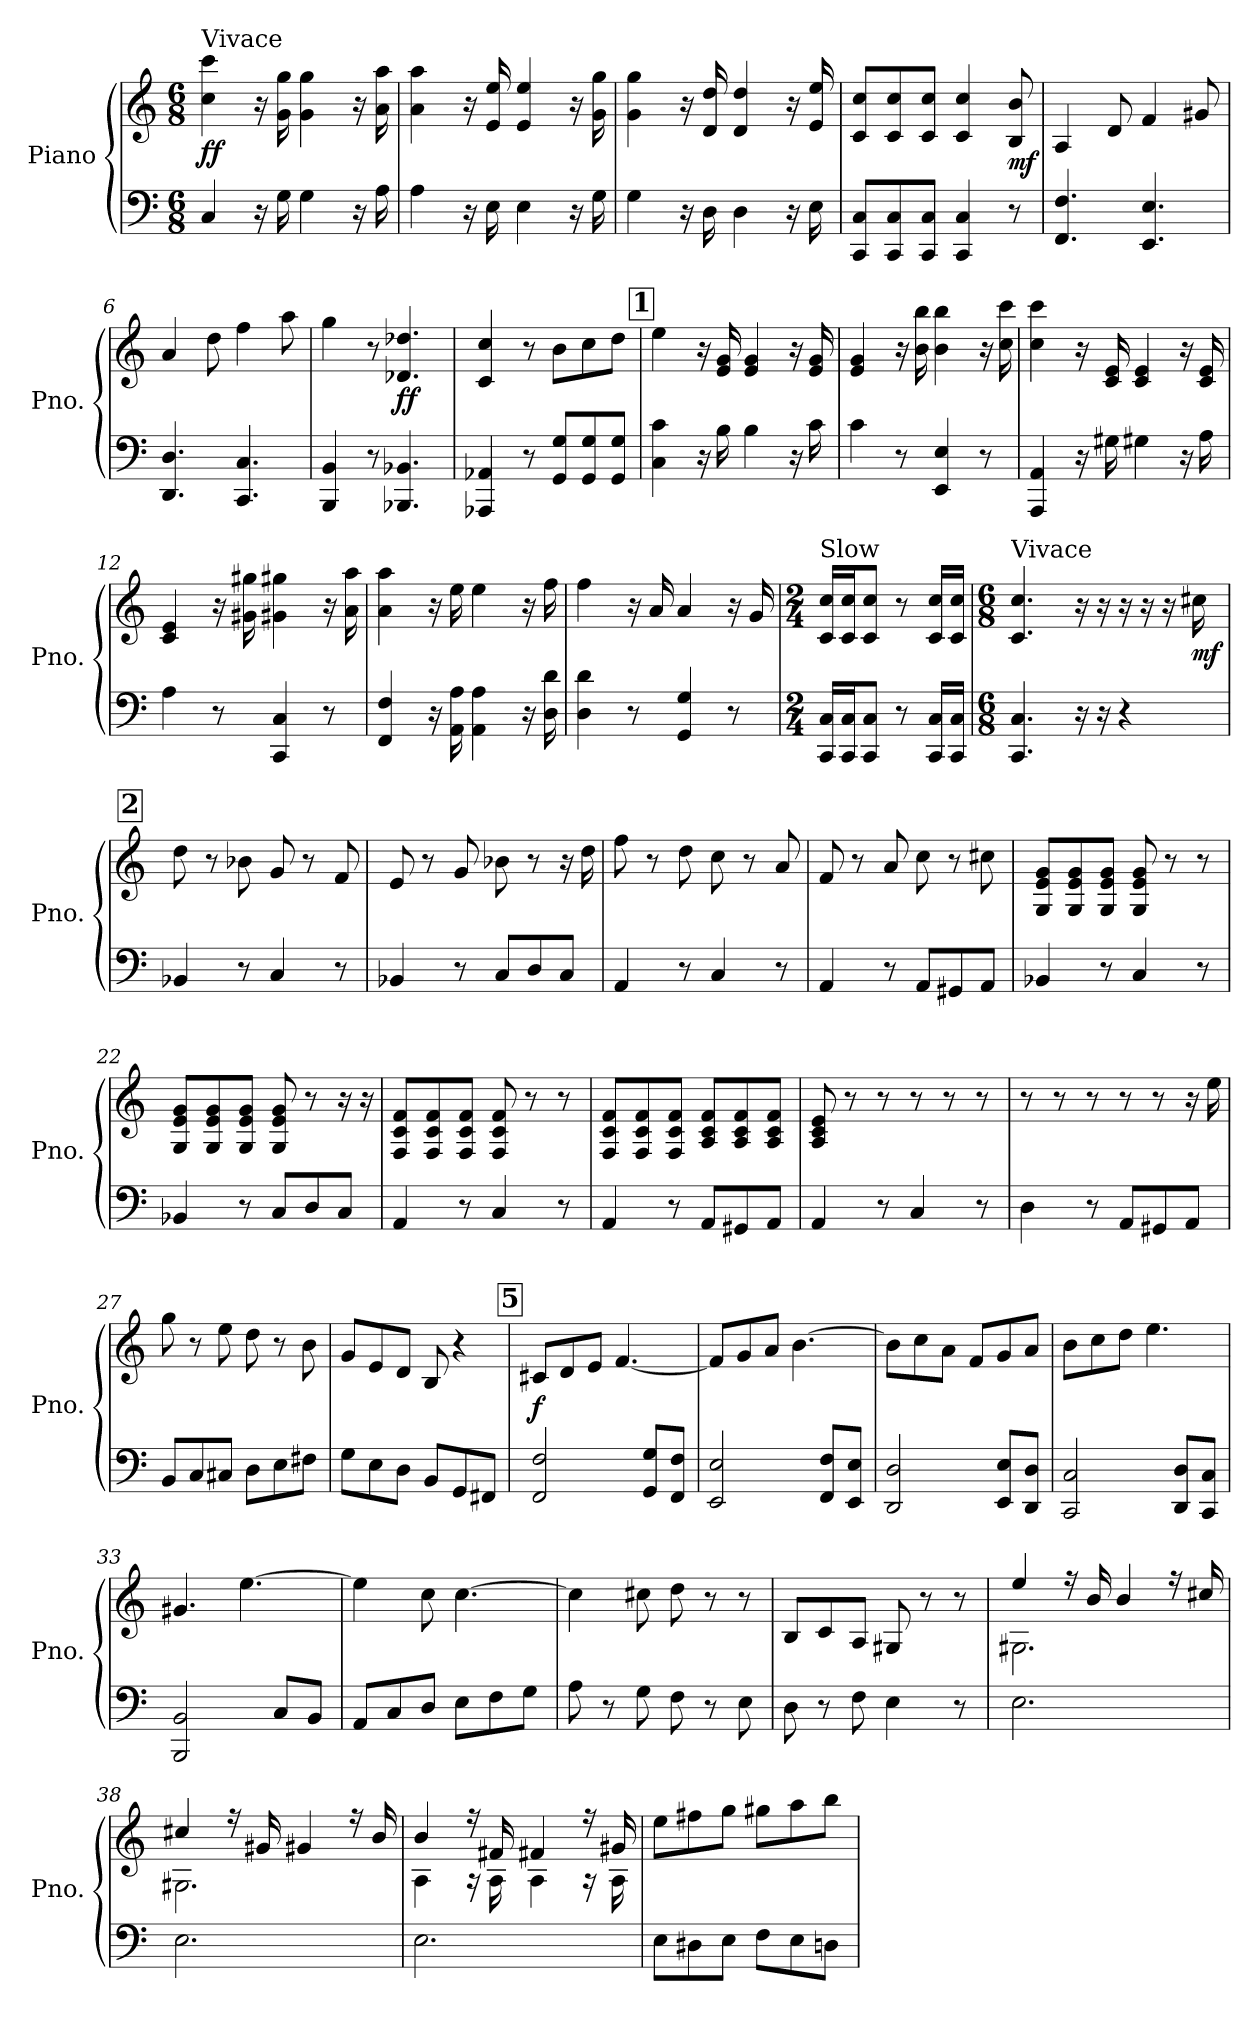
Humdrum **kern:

**kern	**kern	**dynam
*part1	*part1	*part1
*staff2	*staff1	*staff1/2
*I"Piano	*	*
*I'Pno.	*	*
*clefF4	*clefG2	*
*k[]	*k[]	*
*C:	*C:	*
*M6/8	*M6/8	*
=1	=1	=1
!	!LO:TX:a:t=Vivace	!
!	!	!LO:DY:b
4C/	4cc\ 4ccc\	ff
16r	16r	.
16G\	16g\ 16gg\	.
4G\	4g\ 4gg\	.
16r	16r	.
16A\	16a\ 16aa\	.
=2	=2	=2
4A\	4a\ 4aa\	.
16r	16r	.
16E\	16e/ 16ee/	.
4E\	4e/ 4ee/	.
16r	16r	.
16G\	16g\ 16gg\	.
=3	=3	=3
4G\	4g\ 4gg\	.
16r	16r	.
16D\	16d/ 16dd/	.
4D\	4d/ 4dd/	.
16r	16r	.
16E\	16e/ 16ee/	.
=4	=4	=4
8CC/ 8C/L	8c/ 8cc/L	.
8CC/ 8C/	8c/ 8cc/	.
8CC/ 8C/J	8c/ 8cc/J	.
4CC/ 4C/	4c/ 4cc/	.
!	!	!LO:DY:b
8r	8B/ 8b/	mf
=5	=5	=5
4.FF/ 4.F/	4A/	.
.	8d/	.
4.EE/ 4.E/	4f/	.
.	8g#X/	.
=6	=6	=6
4.DD/ 4.D/	4a/	.
.	8dd\	.
4.CC/ 4.C/	4ff\	.
.	8aa\	.
!!LO:LB:g=z
=7	=7	=7
4BBB/ 4BB/	4gg\	.
8r	8r	.
!	!	!LO:DY:b
4.BBB-X/ 4.BB-X/	4.d-X/ 4.dd-X/	ff
=8	=8	=8
4AAA-X/ 4AA-X/	4c/ 4cc/	.
8r	8r	.
8GG/ 8G/L	8b\L	.
8GG/ 8G/	8cc\	.
8GG/ 8G/J	8dd\J	.
!!LO:REH:place=s1:a:t=1
=9	=9	=9
4C\ 4c\	4ee\	.
16r	16r	.
16B\	16e/ 16g/	.
4B\	4e/ 4g/	.
16r	16r	.
16c\	16e/ 16g/	.
=10	=10	=10
4c\	4e/ 4g/	.
8r	16r	.
.	16b\ 16bb\	.
4EE/ 4E/	4b\ 4bb\	.
8r	16r	.
.	16cc\ 16ccc\	.
=11	=11	=11
4AAA/ 4AA/	4cc\ 4ccc\	.
16r	16r	.
16G#X\	16c/ 16e/	.
4G#X\	4c/ 4e/	.
16r	16r	.
16A\	16c/ 16e/	.
=12	=12	=12
4A\	4c/ 4e/	.
8r	16r	.
.	16g#X\ 16gg#X\	.
4CC/ 4C/	4g#X\ 4gg#X\	.
8r	16r	.
.	16a\ 16aa\	.
!!LO:LB:g=z
=13	=13	=13
4FF/ 4F/	4a\ 4aa\	.
16r	16r	.
16AA\ 16A\	16ee\	.
4AA\ 4A\	4ee\	.
16r	16r	.
16D\ 16d\	16ff\	.
=14	=14	=14
4D\ 4d\	4ff\	.
8r	16r	.
.	16a/	.
4GG/ 4G/	4a/	.
8r	16r	.
.	16g/	.
=15	=15	=15
*M2/4	*M2/4	*
!	!LO:TX:a:t=Slow	!
16CC/ 16C/LL	16c/ 16cc/LL	.
16CC/ 16C/J	16c/ 16cc/J	.
8CC/ 8C/J	8c/ 8cc/J	.
8r	8r	.
16CC/ 16C/LL	16c/ 16cc/LL	.
16CC/ 16C/JJ	16c/ 16cc/JJ	.
=16	=16	=16
*M6/8	*M6/8	*
!	!LO:TX:a:t=Vivace	!
4.CC/ 4.C/	4.c/ 4.cc/	.
16r	16r	.
16r	16r	.
4r	16r	.
.	16r	.
.	16r	.
!	!	!LO:DY:b
.	16cc#X\	mf
!!LO:REH:place=s1:a:t=2
=17	=17	=17
4BB-X/	8dd\	.
.	8r	.
8r	8b-X\	.
4C/	8g/	.
.	8r	.
8r	8f/	.
!!LO:LB:g=z
=18	=18	=18
4BB-X/	8e/	.
.	8r	.
8r	8g/	.
8C/L	8b-X\	.
8D/	8r	.
8C/J	16r	.
.	16dd\	.
=19	=19	=19
4AA/	8ff\	.
.	8r	.
8r	8dd\	.
4C/	8cc\	.
.	8r	.
8r	8a/	.
=20	=20	=20
4AA/	8f/	.
.	8r	.
8r	8a/	.
8AA/L	8cc\	.
8GG#X/	8r	.
8AA/J	8cc#X\	.
=21	=21	=21
4BB-X/	8G/ 8e/ 8g/L	.
.	8G/ 8e/ 8g/	.
8r	8G/ 8e/ 8g/J	.
4C/	8G/ 8e/ 8g/	.
.	8r	.
8r	8r	.
=22	=22	=22
4BB-X/	8G/ 8e/ 8g/L	.
.	8G/ 8e/ 8g/	.
8r	8G/ 8e/ 8g/J	.
8C/L	8G/ 8e/ 8g/	.
8D/	8r	.
8C/J	16r	.
.	16r	.
!!LO:LB:g=z
=23	=23	=23
4AA/	8F/ 8c/ 8f/L	.
.	8F/ 8c/ 8f/	.
8r	8F/ 8c/ 8f/J	.
4C/	8F/ 8c/ 8f/	.
.	8r	.
8r	8r	.
=24	=24	=24
4AA/	8F/ 8c/ 8f/L	.
.	8F/ 8c/ 8f/	.
8r	8F/ 8c/ 8f/J	.
8AA/L	8A/ 8c/ 8f/L	.
8GG#X/	8A/ 8c/ 8f/	.
8AA/J	8A/ 8c/ 8f/J	.
=25	=25	=25
4AA/	8A/ 8c/ 8e/	.
.	8r	.
8r	8r	.
4C/	8r	.
.	8r	.
8r	8r	.
=26	=26	=26
4D\	8r	.
.	8r	.
8r	8r	.
8AA/L	8r	.
8GG#X/	8r	.
8AA/J	16r	.
.	16ee\	.
=27	=27	=27
8BB/L	8gg\	.
8C/	8r	.
8C#X/J	8ee\	.
8D\L	8dd\	.
8E\	8r	.
8F#X\J	8b\	.
!!LO:PB:g=z
=28	=28	=28
8G\L	8g/L	.
8E\	8e/	.
8D\J	8d/J	.
8BB/L	8B/	.
8GG/	4r	.
8FF#X/J	.	.
!!LO:REH:place=s1:a:t=5
=29	=29	=29
!	!	!LO:DY:b
2FF/ 2F/	8c#X/L	f
.	8d/	.
.	8e/J	.
.	[4.f/	.
8GG/ 8G/L	.	.
8FF/ 8F/J	.	.
=30	=30	=30
2EE/ 2E/	8f/L]	.
.	8g/	.
.	8a/J	.
.	[4.b\	.
8FF/ 8F/L	.	.
8EE/ 8E/J	.	.
=31	=31	=31
2DD/ 2D/	8b\L]	.
.	8cc\	.
.	8a\J	.
.	8f/L	.
8EE/ 8E/L	8g/	.
8DD/ 8D/J	8a/J	.
=32	=32	=32
2CC/ 2C/	8b\L	.
.	8cc\	.
.	8dd\J	.
.	4.ee\	.
8DD/ 8D/L	.	.
8CC/ 8C/J	.	.
=33	=33	=33
2BBB/ 2BB/	4.g#X/	.
.	[4.ee\	.
8C/L	.	.
8BB/J	.	.
!!LO:LB:g=z
=34	=34	=34
8AA/L	4ee\]	.
8C/	.	.
8D/J	8cc\	.
8E\L	[4.cc\	.
8F\	.	.
8G\J	.	.
=35	=35	=35
8A\	4cc\]	.
8r	.	.
8G\	8cc#X\	.
8F\	8dd\	.
8r	8r	.
8E\	8r	.
=36	=36	=36
8D\	8B/L	.
8r	8c/	.
8F\	8A/J	.
4E\	8G#X/	.
.	8r	.
8r	8r	.
=37	=37	=37
*	*^	*
2.E\	4ee/	2.G#X\	.
.	16r	.	.
.	16b/	.	.
.	4b/	.	.
.	16r	.	.
.	16cc#X/	.	.
=38	=38	=38	=38
2.E\	4cc#X/	2.G#X\	.
.	16r	.	.
.	16g#X/	.	.
.	4g#X/	.	.
.	16r	.	.
.	16b/	.	.
!!LO:LB:g=z	!!
=39	=39	=39	=39
2.E\	4b/	4A\	.
.	16r	16r	.
.	16f#X/	16A\	.
.	4f#X/	4A\	.
.	16r	16r	.
.	16g#X/	16A\	.
*	*v	*v	*
=40	=40	=40
8E\L	8ee\L	.
8D#X\	8ff#X\	.
8E\J	8gg\J	.
8F\L	8gg#X\L	.
8E\	8aa\	.
8Dn\J	8bb\J	.
=	=	=
*-	*-	*-
